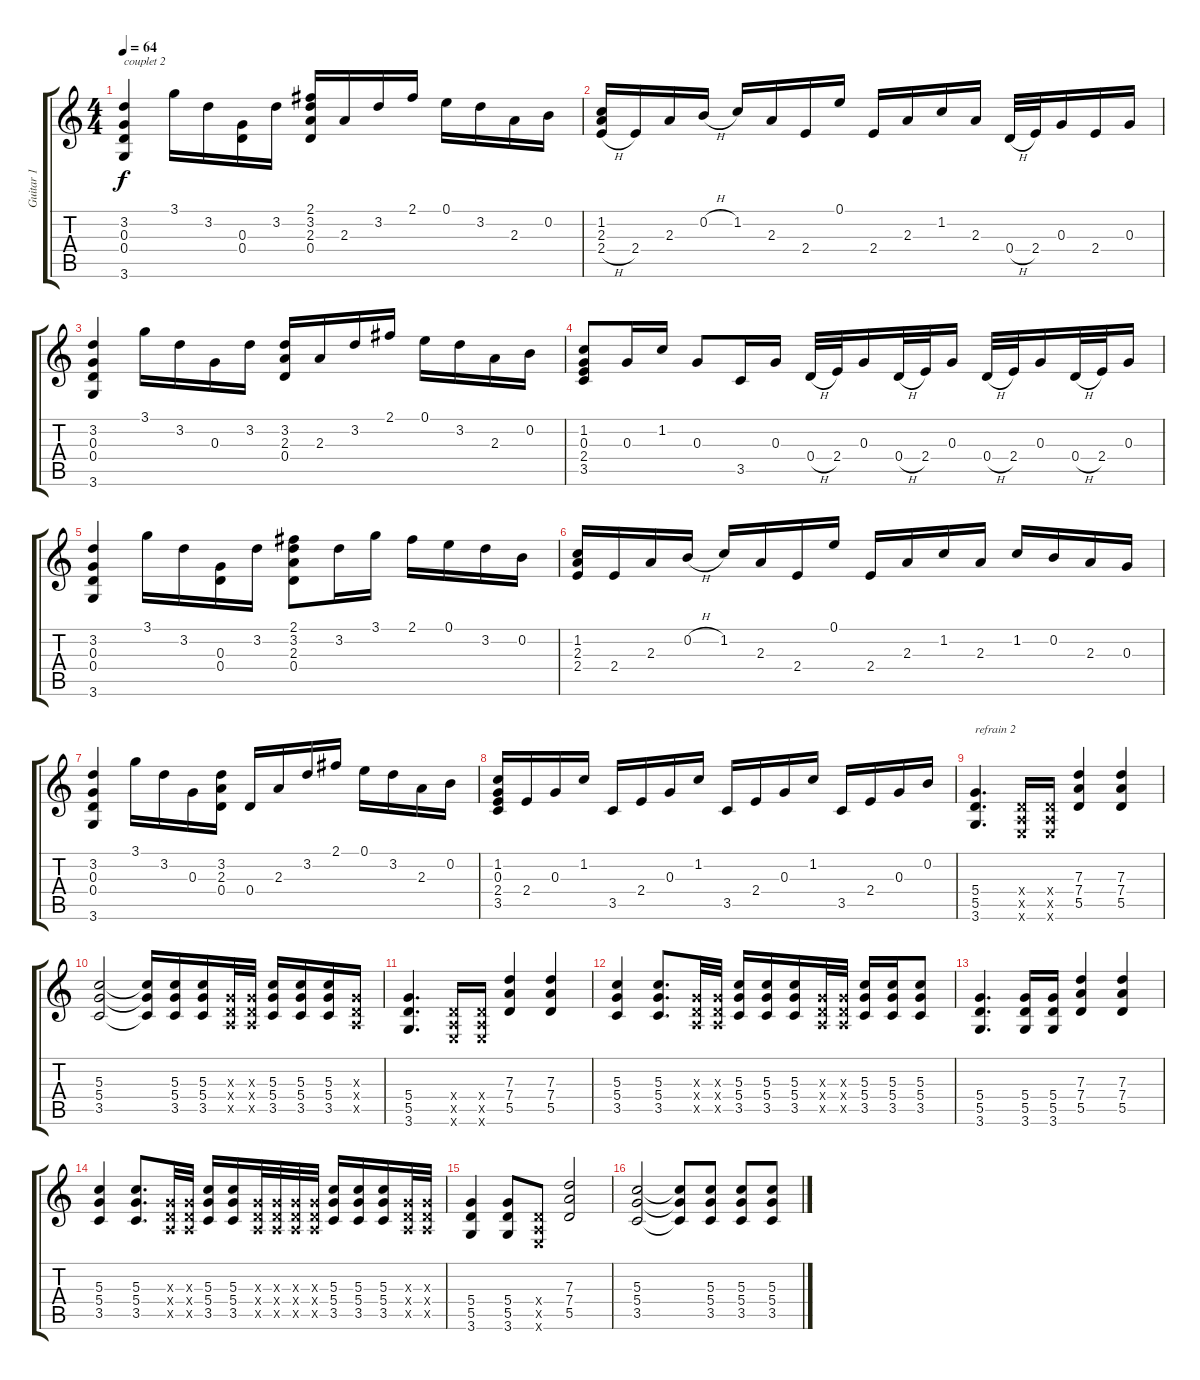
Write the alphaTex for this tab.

\track ("Guitar 1" "Guitar 1") {instrument acousticguitarsteel}
\staff {score tabs}
\tuning (E4 B3 G3 D3 A2 E2) {hide}
\ts (4 4)
\tempo 64
\clef g2
\ks c
(3.2 0.3 0.4 3.6).4{txt "couplet 2" dy f} 3.1.16 3.2.16 (0.3 0.4).16 3.2.16 (2.1 3.2 2.3 0.4).16 2.3.16 3.2.16 2.1.16 0.1.16 3.2.16 2.3.16 0.2.16 |
(1.2 2.3 2.4{h}).16 2.4.16 2.3.16 0.2{h}.16 1.2.16 2.3.16 2.4.16 0.1.16 2.4.16 2.3.16 1.2.16 2.3.16 0.4{h}.32 2.4.32 0.3.16 2.4.16 0.3.16 |
(3.2 0.3 0.4 3.6).4 3.1.16 3.2.16 0.3.16 3.2.16 (3.2 2.3 0.4).16 2.3.16 3.2.16 2.1.16 0.1.16 3.2.16 2.3.16 0.2.16 |
(1.2 0.3 2.4 3.5).8 0.3.16 1.2.16 0.3.8 3.5.16 0.3.16 0.4{h}.32 2.4.32 0.3.16 0.4{h}.32 2.4.32 0.3.16 0.4{h}.32 2.4.32 0.3.16 0.4{h}.32 2.4.32 0.3.16 |
(3.2 0.3 0.4 3.6).4 3.1.16 3.2.16 (0.3 0.4).16 3.2.16 (2.1 3.2 2.3 0.4).8 3.2.16 3.1.16 2.1.16 0.1.16 3.2.16 0.2.16 |
(1.2 2.3 2.4).16 2.4.16 2.3.16 0.2{h}.16 1.2.16 2.3.16 2.4.16 0.1.16 2.4.16 2.3.16 1.2.16 2.3.16 1.2.16 0.2.16 2.3.16 0.3.16 |
(3.2 0.3 0.4 3.6).4 3.1.16 3.2.16 0.3.16 (3.2 2.3 0.4).16 0.4.16 2.3.16 3.2.16 2.1.16 0.1.16 3.2.16 2.3.16 0.2.16 |
(1.2 0.3 2.4 3.5).16 2.4.16 0.3.16 1.2.16 3.5.16 2.4.16 0.3.16 1.2.16 3.5.16 2.4.16 0.3.16 1.2.16 3.5.16 2.4.16 0.3.16 0.2.16 |
(5.4 5.5 3.6).4{d txt "refrain 2"} (0.4{x} 0.5{x} 0.6{x}).16 (0.4{x} 0.5{x} 0.6{x}).16 (7.3 7.4 5.5).4 (7.3 7.4 5.5).4 |
(5.3 5.4 3.5).2 (5.3{t} 5.4{t} 3.5{t}).16 (5.3 5.4 3.5).16 (5.3 5.4 3.5).16 (0.3{x} 0.4{x} 0.5{x}).32 (0.3{x} 0.4{x} 0.5{x}).32 (5.3 5.4 3.5).16 (5.3 5.4 3.5).16 (5.3 5.4 3.5).16 (0.3{x} 0.4{x} 0.5{x}).16 |
(5.4 5.5 3.6).4{d} (0.4{x} 0.5{x} 0.6{x}).16 (0.4{x} 0.5{x} 0.6{x}).16 (7.3 7.4 5.5).4 (7.3 7.4 5.5).4 |
(5.3 5.4 3.5).4 (5.3 5.4 3.5).8{d} (0.3{x} 0.4{x} 0.5{x}).32 (0.3{x} 0.4{x} 0.5{x}).32 (5.3 5.4 3.5).16 (5.3 5.4 3.5).16 (5.3 5.4 3.5).16 (0.3{x} 0.4{x} 0.5{x}).32 (0.3{x} 0.4{x} 0.5{x}).32 (5.3 5.4 3.5).16 (5.3 5.4 3.5).16 (5.3 5.4 3.5).8 |
(5.4 5.5 3.6).4{d} (5.4 5.5 3.6).16 (5.4 5.5 3.6).16 (7.3 7.4 5.5).4 (7.3 7.4 5.5).4 |
(5.3 5.4 3.5).4 (5.3 5.4 3.5).8{d} (0.3{x} 0.4{x} 0.5{x}).32 (0.3{x} 0.4{x} 0.5{x}).32 (5.3 5.4 3.5).16 (5.3 5.4 3.5).16 (0.3{x} 0.4{x} 0.5{x}).32 (0.3{x} 0.4{x} 0.5{x}).32 (0.3{x} 0.4{x} 0.5{x}).32 (0.3{x} 0.4{x} 0.5{x}).32 (5.3 5.4 3.5).16 (5.3 5.4 3.5).16 (5.3 5.4 3.5).16 (0.3{x} 0.4{x} 0.5{x}).32 (0.3{x} 0.4{x} 0.5{x}).32 |
(5.4 5.5 3.6).4 (5.4 5.5 3.6).8 (0.4{x} 0.5{x} 0.6{x}).8 (7.3 7.4 5.5).2 |
(5.3 5.4 3.5).2 (5.3{t} 5.4{t} 3.5{t}).8 (5.3 5.4 3.5).8 (5.3 5.4 3.5).8 (5.3 5.4 3.5).8
